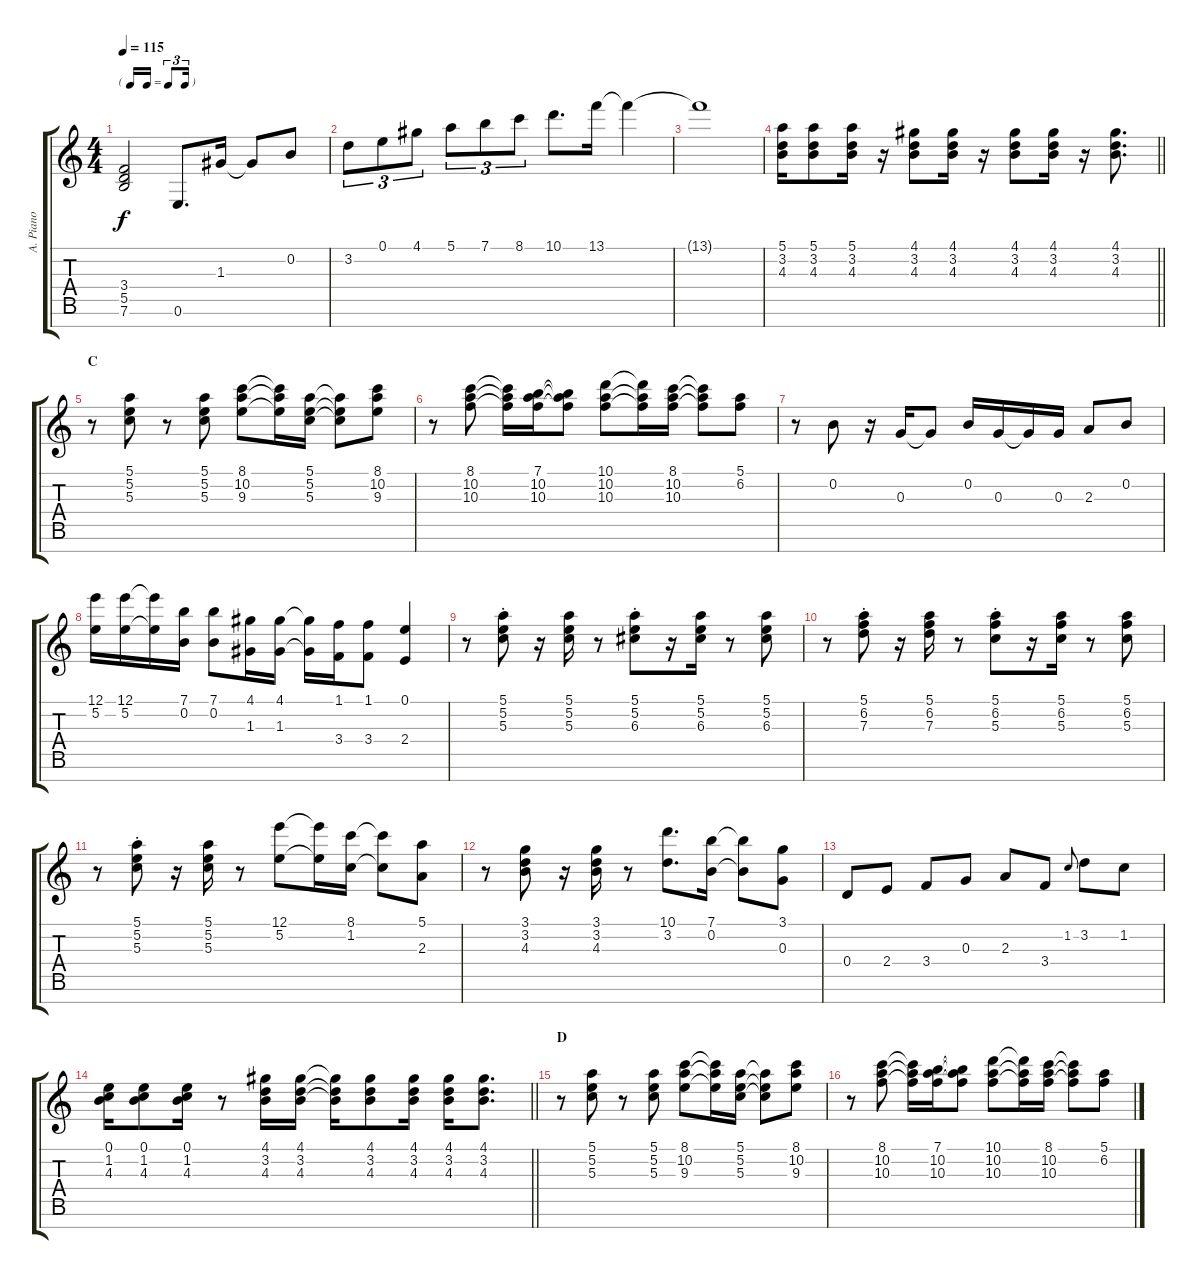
\track ("A. Piano" "A. Piano") {instrument acousticgrandpiano}
\staff {score tabs}
\tuning (E5 B4 G4 D4 A3 E3 B2) {hide}
\ts (4 4)
\tf triplet16th
\tempo 115
\clef g2
\ks c
(3.4 5.5 7.6).2{dy f} 0.6.8{d} 1.3.16 1.3{t}.8 0.2.8 |
3.2.8{tu (3 2)} 0.1.8{tu (3 2)} 4.1.8{tu (3 2)} 5.1.8{tu (3 2)} 7.1.8{tu (3 2)} 8.1.8{tu (3 2)} 10.1.8{d} 13.1.16 13.1{t}.4 |
13.1{t}.1 |
\barLineRight lightlight
(5.1 3.2 4.3).16 (5.1 3.2 4.3).8 (5.1 3.2 4.3).16 r.16 (4.1 3.2 4.3).8 (4.1 3.2 4.3).16 r.16 (4.1 3.2 4.3).8 (4.1 3.2 4.3).16 r.16 (4.1 3.2 4.3).8{d} |
\section ("" "C")
r.8 (5.1 5.2 5.3).8 r.8 (5.1 5.2 5.3).8 (8.1 10.2 9.3).8 (8.1{t} 10.2{t} 9.3{t}).16 (5.1 5.2 5.3).16 (5.1{t} 5.2{t} 5.3{t}).8 (8.1 10.2 9.3).8 |
r.8 (8.1 10.2 10.3).8 (8.1{t} 10.2{t} 10.3{t}).16 (7.1 10.2 10.3).16 (7.1{t} 10.2{t} 10.3{t}).8 (10.1 10.2 10.3).8 (10.1{t} 10.2{t} 10.3{t}).16 (8.1 10.2 10.3).16 (8.1{t} 10.2{t} 10.3{t}).8 (5.1 6.2).8 |
r.8 0.2.8 r.16 0.3.16 0.3{t}.8 0.2.16 0.3.16 0.3{t}.16 0.3.16 2.3.8 0.2.8 |
(12.1 5.2).16 (12.1 5.2).16 (12.1{t} 5.2{t}).16 (7.1 0.2).16 (7.1 0.2).8 (4.1 1.3).16 (4.1 1.3).16 (4.1{t} 1.3{t}).16 (1.1 3.4).16 (1.1 3.4).8 (0.1 2.4).4 |
r.8 (5.1{st} 5.2{st} 5.3{st}).8 r.16 (5.1 5.2 5.3).16 r.8 (5.1{st} 5.2{st} 6.3{st}).8 r.16 (5.1 5.2 6.3).16 r.8 (5.1 5.2 6.3).8 |
r.8 (5.1{st} 6.2{st} 7.3{st}).8 r.16 (5.1 6.2 7.3).16 r.8 (5.1{st} 6.2{st} 5.3{st}).8 r.16 (5.1 6.2 5.3).16 r.8 (5.1 6.2 5.3).8 |
r.8 (5.1{st} 5.2{st} 5.3{st}).8 r.16 (5.1 5.2 5.3).16 r.8 (12.1 5.2).8 (12.1{t} 5.2{t}).16 (8.1 1.2).16 (8.1{t} 1.2{t}).8 (5.1 2.3).8 |
r.8 (3.1 3.2 4.3).8 r.16 (3.1 3.2 4.3).16 r.8 (10.1 3.2).8{d} (7.1 0.2).16 (7.1{t} 0.2{t}).8 (3.1 0.3).8 |
0.4.8 2.4.8 3.4.8 0.3.8 2.3.8 3.4.8 1.2.8{gr onbeat} 3.2.8 1.2.8 |
\barLineRight lightlight
(0.1 1.2 4.3).16 (0.1 1.2 4.3).8 (0.1 1.2 4.3).16 r.8 (4.1 3.2 4.3).16 (4.1 3.2 4.3).16 (4.1{t} 3.2{t} 4.3{t}).16 (4.1 3.2 4.3).8 (4.1 3.2 4.3).16 (4.1 3.2 4.3).16 (4.1 3.2 4.3).8{d} |
\section ("" "D")
r.8 (5.1 5.2 5.3).8 r.8 (5.1 5.2 5.3).8 (8.1 10.2 9.3).8 (8.1{t} 10.2{t} 9.3{t}).16 (5.1 5.2 5.3).16 (5.1{t} 5.2{t} 5.3{t}).8 (8.1 10.2 9.3).8 |
r.8 (8.1 10.2 10.3).8 (8.1{t} 10.2{t} 10.3{t}).16 (7.1 10.2 10.3).16 (7.1{t} 10.2{t} 10.3{t}).8 (10.1 10.2 10.3).8 (10.1{t} 10.2{t} 10.3{t}).16 (8.1 10.2 10.3).16 (8.1{t} 10.2{t} 10.3{t}).8 (5.1 6.2).8
